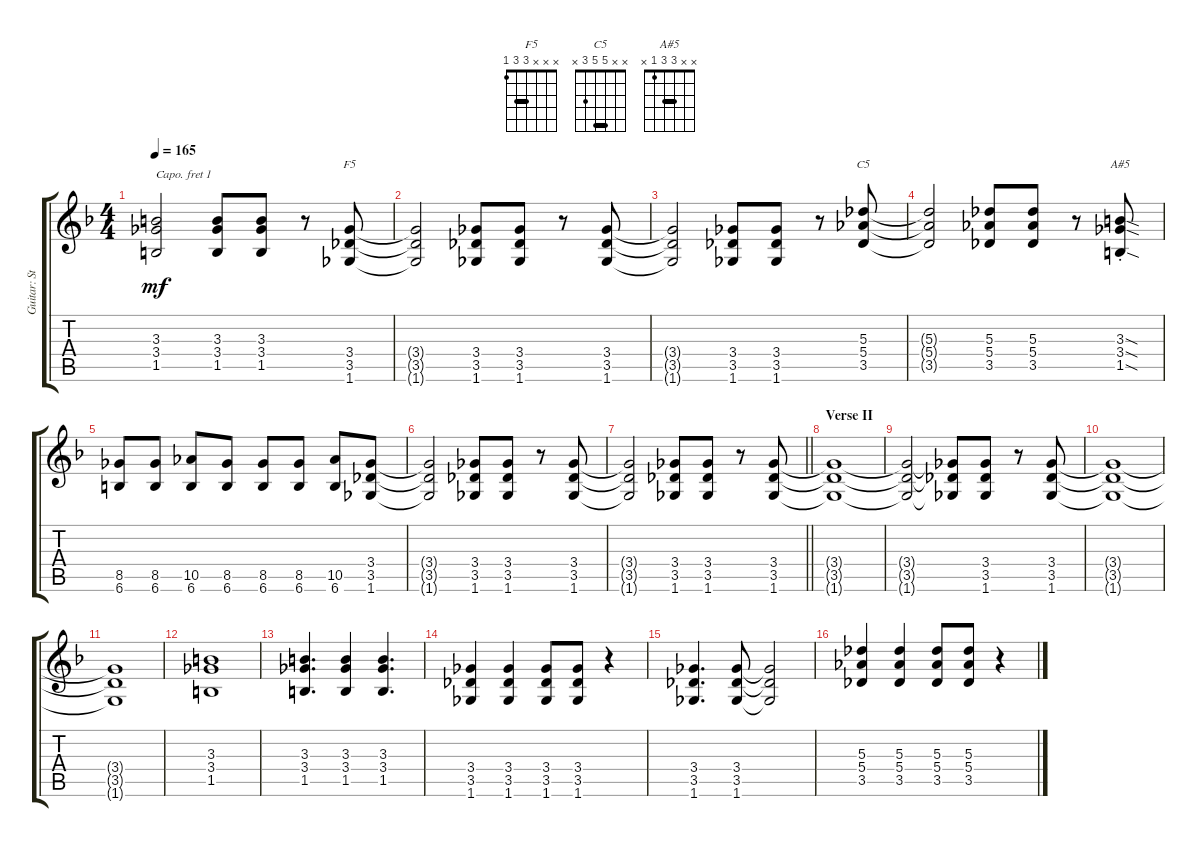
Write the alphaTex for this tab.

\track ("Guitar: Steve" "Guitar: St") {instrument distortionguitar}
\staff {score tabs}
\capo 1
\tuning (E4 B3 G3 D3 A2 E2) {hide}
\chord ("F5" x x x 3 3 1) {barre 3}
\chord ("C5" x x 5 5 3 x) {barre 5}
\chord ("A#5" x x 3 3 1 x) {barre 3}
\ts (4 4)
\tempo 165
\clef g2
\ks f
(3.3{t} 3.4{t} 1.5{t}).2{dy mf} (3.3 3.4 1.5).8 (3.3 3.4 1.5).8 r.8 (3.4 3.5 1.6).8{ch "F5"} |
(3.4{t} 3.5{t} 1.6{t}).2 (3.4 3.5 1.6).8 (3.4 3.5 1.6).8 r.8 (3.4 3.5 1.6).8 |
(3.4{t} 3.5{t} 1.6{t}).2 (3.4 3.5 1.6).8 (3.4 3.5 1.6).8 r.8 (5.3 5.4 3.5).8{ch "C5"} |
(5.3{t} 5.4{t} 3.5{t}).2 (5.3 5.4 3.5).8 (5.3 5.4 3.5).8 r.8 (3.3{sod st} 3.4{sod st} 1.5{sod st}).8{ch "A#5"} |
(8.5 6.6).8 (8.5 6.6).8 (10.5 6.6).8 (8.5 6.6).8 (8.5 6.6).8 (8.5 6.6).8 (10.5 6.6).8 (3.4 3.5 1.6).8 |
(3.4{t} 3.5{t} 1.6{t}).2 (3.4 3.5 1.6).8 (3.4 3.5 1.6).8 r.8 (3.4 3.5 1.6).8 |
\barLineRight lightlight
(3.4{t} 3.5{t} 1.6{t}).2 (3.4 3.5 1.6).8 (3.4 3.5 1.6).8 r.8 (3.4 3.5 1.6).8 |
\section ("" "Verse II")
(3.4{t} 3.5{t} 1.6{t}).1 |
(3.4{t} 3.5{t} 1.6{t}).2 (3.4{t} 3.5{t} 1.6{t}).8 (3.4 3.5 1.6).8 r.8 (3.4 3.5 1.6).8 |
(3.4{t} 3.5{t} 1.6{t}).1 |
(3.4{t} 3.5{t} 1.6{t}).1 |
(3.3 3.4 1.5).1 |
(3.3 3.4 1.5).4{d} (3.3 3.4 1.5).4 (3.3 3.4 1.5).4{d} |
(3.4 3.5 1.6).4 (3.4 3.5 1.6).4 (3.4 3.5 1.6).8 (3.4 3.5 1.6).8 r.4 |
(3.4 3.5 1.6).4{d} (3.4 3.5 1.6).8 (3.4{t} 3.5{t} 1.6{t}).2 |
(5.3 5.4 3.5).4 (5.3 5.4 3.5).4 (5.3 5.4 3.5).8 (5.3 5.4 3.5).8 r.4
